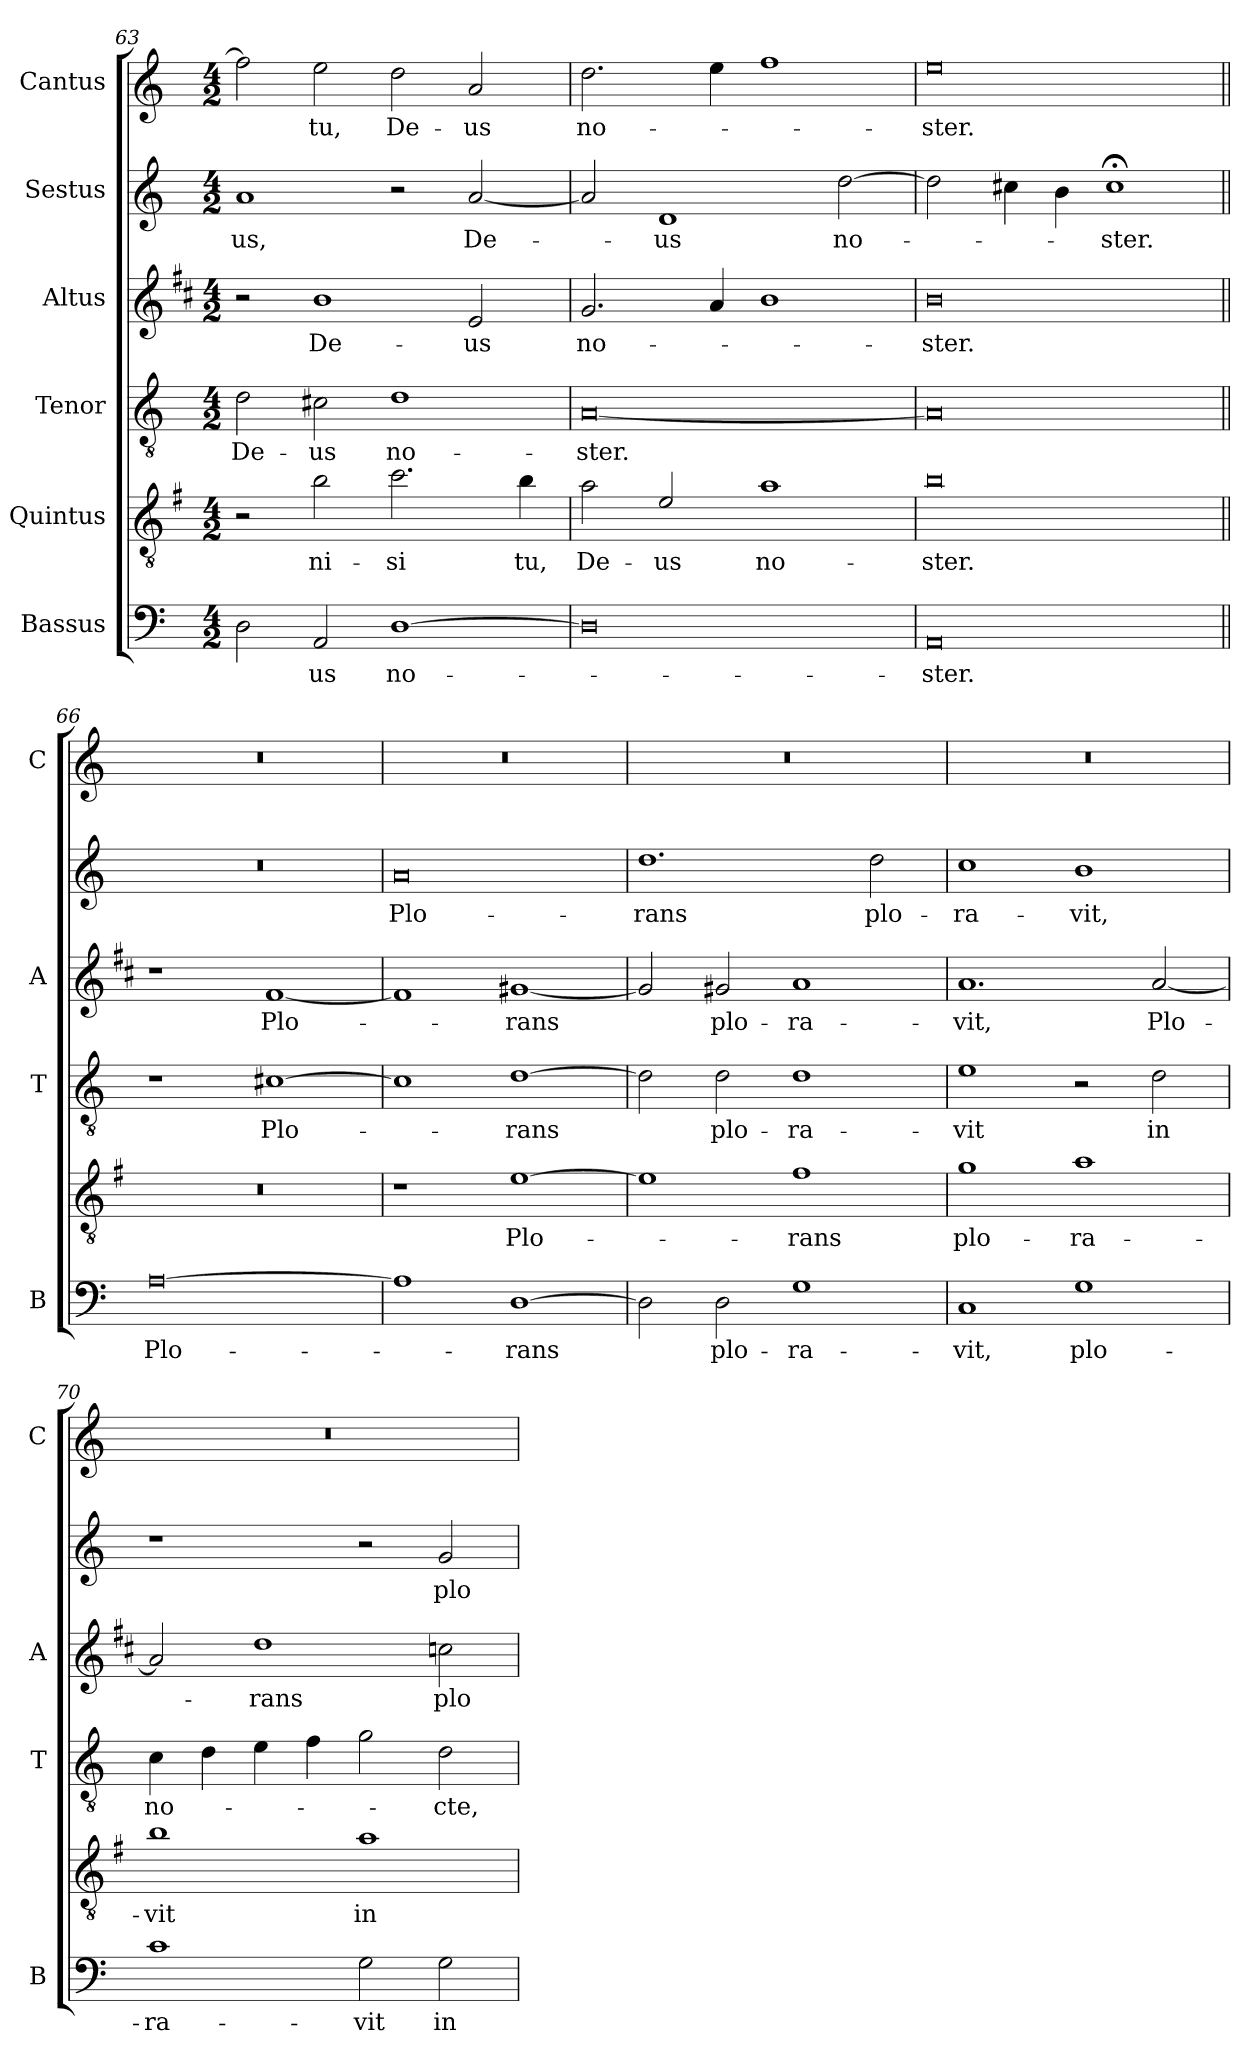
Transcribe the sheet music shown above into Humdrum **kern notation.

**kern	**text	**kern	**text	**kern	**text	**kern	**text	**kern	**text	**kern	**text
*part6	*part6	*part5	*part5	*part4	*part4	*part3	*part3	*part2	*part2	*part1	*part1
*staff6	*staff6	*staff5	*staff5	*staff4	*staff4	*staff3	*staff3	*staff2	*staff2	*staff1	*staff1
*I"Bassus	*	*I"Quintus	*	*I"Tenor	*	*I"Altus	*	*I"Sestus	*	*I"Cantus	*
*I'B	*	*	*	*I'T	*	*I'A	*	*	*	*I'C	*
*clefF4	*	*clefGv2	*	*clefGv2	*	*clefG2	*	*clefG2	*	*clefG2	*
*	*	*ITrd4c7	*	*	*	*ITrd1c2	*	*	*	*	*
*k[]	*	*k[]	*	*k[]	*	*k[]	*	*k[]	*	*k[]	*
*C:	*	*C:	*	*C:	*	*C:	*	*C:	*	*C:	*
*M4/2	*	*M4/2	*	*M4/2	*	*M4/2	*	*M4/2	*	*M4/2	*
=63	=63	=63	=63	=63	=63	=63	=63	=63	=63	=63	=63
!	!	!	!	!	!LO:LY:b	!	!	!	!LO:LY:b	!	!
2D\	.	2r	.	2d\	De-	2r	.	1a	-us,	2ff\]	.
!	!LO:LY:b	!	!LO:LY:b	!	!LO:LY:b	!	!LO:LY:b	!	!	!	!LO:LY:b
2AA/	-us	2e\	ni-	2c#X\	-us	1a	De-	.	.	2ee\	tu,
!	!LO:LY:b	!	!LO:LY:b	!	!LO:LY:b	!	!	!	!	!	!LO:LY:b
[1D	no-	2.f\	-si	1d	no-	.	.	2r	.	2dd\	De-
!	!	!	!	!	!	!	!LO:LY:b	!	!LO:LY:b	!	!LO:LY:b
.	.	.	.	.	.	2d/	-us	[2a/	De-	2a/	-us
!	!	!	!LO:LY:b	!	!	!	!	!	!	!	!
.	.	4e\	tu,	.	.	.	.	.	.	.	.
=64	=64	=64	=64	=64	=64	=64	=64	=64	=64	=64	=64
!	!	!	!LO:LY:b	!	!LO:LY:b	!	!LO:LY:b	!	!	!	!LO:LY:b
0D]	.	2d\	De-	[0A	-ster.	2.f/	no-	2a/]	.	2.dd\	no-
!	!	!	!LO:LY:b	!	!	!	!	!	!LO:LY:b	!	!
.	.	2A/	-us	.	.	.	.	1d	-us	.	.
.	.	.	.	.	.	4g/	.	.	.	4ee\	.
!	!	!	!LO:LY:b	!	!	!	!	!	!	!	!
.	.	1d	no-	.	.	1a	.	.	.	1ff	.
!	!	!	!	!	!	!	!	!	!LO:LY:b	!	!
.	.	.	.	.	.	.	.	[2dd\	no-	.	.
=65	=65	=65	=65	=65	=65	=65	=65	=65	=65	=65	=65
!	!LO:LY:b	!	!LO:LY:b	!	!	!	!LO:LY:b	!	!	!	!LO:LY:b
0AA	-ster.	0e	-ster.	0A]	.	0a	-ster.	2dd\]	.	0ee	-ster.
.	.	.	.	.	.	.	.	4cc#X\	.	.	.
.	.	.	.	.	.	.	.	4b\	.	.	.
!	!	!	!	!	!	!	!	!	!LO:LY:b	!	!
.	.	.	.	.	.	.	.	1cc#;<	-ster.	.	.
!!LO:PB:g=z
=66||	=66||	=66||	=66||	=66||	=66||	=66||	=66||	=66||	=66||	=66||	=66||
!	!LO:LY:b	!	!	!	!	!	!	!	!	!	!
[0A	Plo-	0r	.	1r	.	1r	.	0r	.	0r	.
!	!	!	!	!	!LO:LY:b	!	!LO:LY:b	!	!	!	!
.	.	.	.	[1c#X	Plo-	[1e	Plo-	.	.	.	.
=67	=67	=67	=67	=67	=67	=67	=67	=67	=67	=67	=67
!	!	!	!	!	!	!	!	!	!LO:LY:b	!	!
1A]	.	1r	.	1c#]	.	1e]	.	0a	Plo-	0r	.
!	!LO:LY:b	!	!LO:LY:b	!	!LO:LY:b	!	!LO:LY:b	!	!	!	!
[1D	-rans	[1A	Plo-	[1d	-rans	[1f#X	-rans	.	.	.	.
=68	=68	=68	=68	=68	=68	=68	=68	=68	=68	=68	=68
!	!	!	!	!	!	!	!	!	!LO:LY:b	!	!
2D\]	.	1A]	.	2d\]	.	2f#/]	.	1.dd	-rans	0r	.
!	!LO:LY:b	!	!	!	!LO:LY:b	!	!LO:LY:b	!	!	!	!
2D\	plo-	.	.	2d\	plo-	2f#X/	plo-	.	.	.	.
!	!LO:LY:b	!	!LO:LY:b	!	!LO:LY:b	!	!LO:LY:b	!	!	!	!
1G	-ra-	1B	-rans	1d	-ra-	1g	-ra-	.	.	.	.
!	!	!	!	!	!	!	!	!	!LO:LY:b	!	!
.	.	.	.	.	.	.	.	2dd\	plo-	.	.
=69	=69	=69	=69	=69	=69	=69	=69	=69	=69	=69	=69
!	!LO:LY:b	!	!LO:LY:b	!	!LO:LY:b	!	!LO:LY:b	!	!LO:LY:b	!	!
1C	-vit,	1c	plo-	1e	-vit	1.g	-vit,	1cc	-ra-	0r	.
!	!LO:LY:b	!	!LO:LY:b	!	!	!	!	!	!LO:LY:b	!	!
1G	plo-	1d	-ra-	2r	.	.	.	1b	-vit,	.	.
!	!	!	!	!	!LO:LY:b	!	!LO:LY:b	!	!	!	!
.	.	.	.	2d\	in	[2g/	Plo-	.	.	.	.
=70	=70	=70	=70	=70	=70	=70	=70	=70	=70	=70	=70
!	!LO:LY:b	!	!LO:LY:b	!	!LO:LY:b	!	!	!	!	!	!
1c	-ra-	1e	-vit	4c\	no-	2g/]	.	1r	.	0r	.
.	.	.	.	4d\	.	.	.	.	.	.	.
!	!	!	!	!	!	!	!LO:LY:b	!	!	!	!
.	.	.	.	4e\	.	1cc	-rans	.	.	.	.
.	.	.	.	4f\	.	.	.	.	.	.	.
!	!LO:LY:b	!	!LO:LY:b	!	!	!	!	!	!	!	!
2G\	-vit	1d	in	2g\	.	.	.	2r	.	.	.
!	!LO:LY:b	!	!	!	!LO:LY:b	!	!LO:LY:b	!	!LO:LY:b	!	!
2G\	in	.	.	2d\	-cte,	2b-X\	plo-	2g/	plo-	.	.
=	=	=	=	=	=	=	=	=	=	=	=
*-	*-	*-	*-	*-	*-	*-	*-	*-	*-	*-	*-
